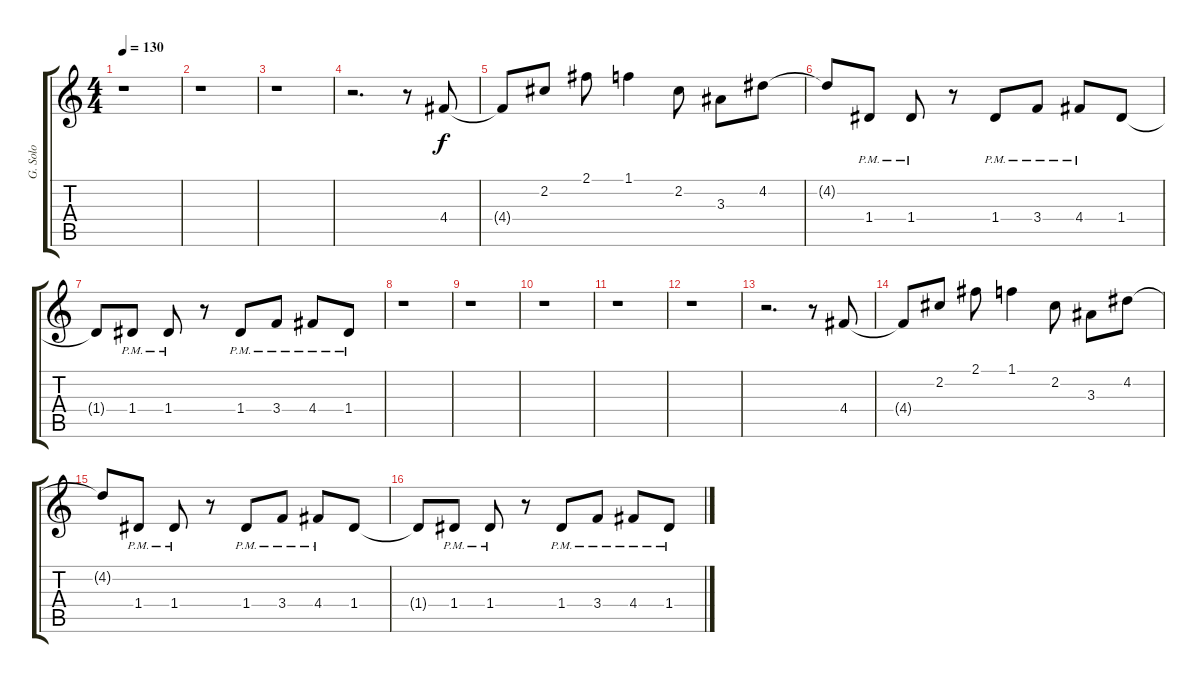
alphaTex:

\track ("G. Solo" "G. Solo") {instrument overdrivenguitar}
\staff {score tabs}
\tuning (E4 B3 G3 D3 A2 E2) {hide}
\ts (4 4)
\tempo 130
\clef g2
\ks c
r.1{dy f} |
r.1 |
r.1 |
r.2{d} r.8 4.4.8 |
4.4{t}.8 2.2.8 2.1.8 1.1.4 2.2.8 3.3.8 4.2.8 |
4.2{t}.8 1.4{pm}.8 1.4{pm}.8 r.8 1.4{pm}.8 3.4{pm}.8 4.4{pm}.8 1.4.8 |
1.4{t}.8 1.4{pm}.8 1.4{pm}.8 r.8 1.4{pm}.8 3.4{pm}.8 4.4{pm}.8 1.4{pm}.8 |
r.1 |
r.1 |
r.1 |
r.1 |
r.1 |
r.2{d} r.8 4.4.8 |
4.4{t}.8 2.2.8 2.1.8 1.1.4 2.2.8 3.3.8 4.2.8 |
4.2{t}.8 1.4{pm}.8 1.4{pm}.8 r.8 1.4{pm}.8 3.4{pm}.8 4.4{pm}.8 1.4.8 |
1.4{t}.8 1.4{pm}.8 1.4{pm}.8 r.8 1.4{pm}.8 3.4{pm}.8 4.4{pm}.8 1.4{pm}.8
